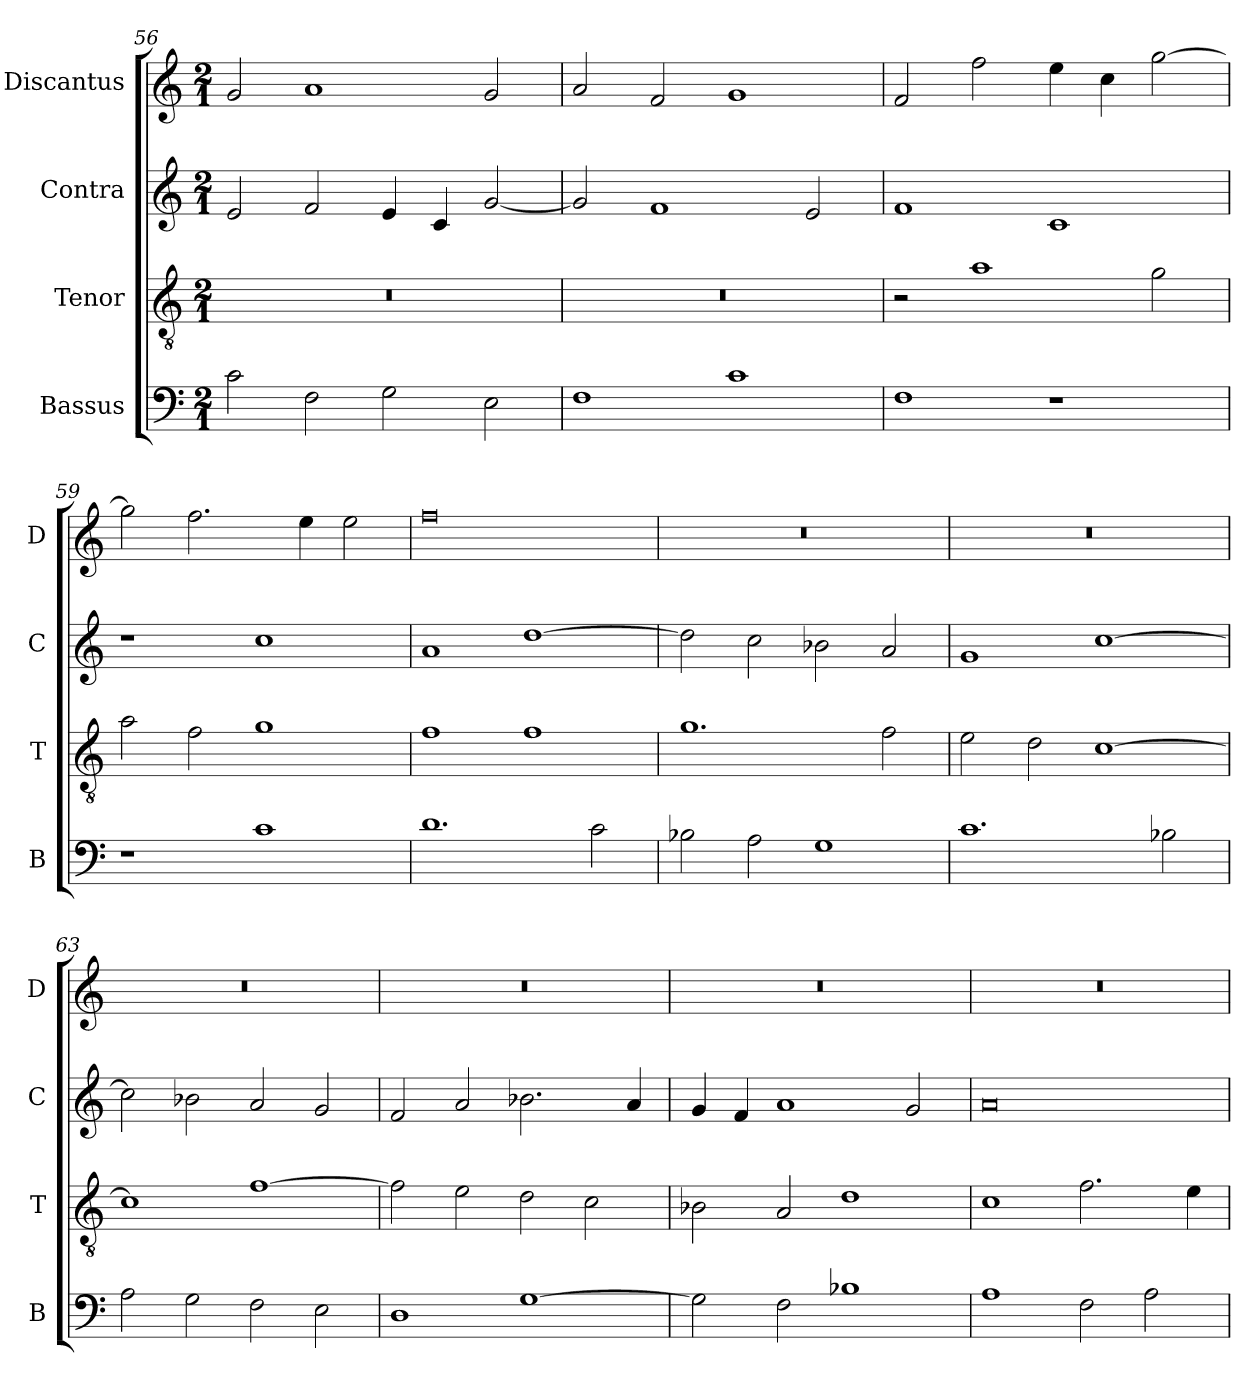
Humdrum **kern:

**kern	**kern	**kern	**kern
*part4	*part3	*part2	*part1
*staff4	*staff3	*staff2	*staff1
*I"Bassus	*I"Tenor	*I"Contra	*I"Discantus
*I'B	*I'T	*I'C	*I'D
*clefF4	*clefGv2	*clefG2	*clefG2
*k[]	*k[]	*k[]	*k[]
*M2/1	*M2/1	*M2/1	*M2/1
=56	=56	=56	=56
2c\	0r	2e/	2g/
2F\	.	2f/	1a
2G\	.	4e/	.
.	.	4c/	.
2E\	.	[2g/	2g/
=57	=57	=57	=57
1F	0r	2g/]	2a/
.	.	1f	2f/
1c	.	.	1g
.	.	2e/	.
=58	=58	=58	=58
1F	2r	1f	2f/
.	1a	.	2ff\
1r	.	1c	4ee\
.	.	.	4cc\
.	2g\	.	[2gg\
=59	=59	=59	=59
1r	2a\	1r	2gg\]
.	2f\	.	2.ff\
1c	1g	1cc	.
.	.	.	4ee\
.	.	.	2ee\
=60	=60	=60	=60
1.d	1f	1a	0ff
.	1f	[1dd	.
2c\	.	.	.
=61	=61	=61	=61
2B-X\	1.g	2dd\]	0r
2A\	.	2cc\	.
1G	.	2b-X\	.
.	2f\	2a/	.
=62	=62	=62	=62
1.c	2e\	1g	0r
.	2d\	.	.
.	[1c	[1cc	.
2B-X\	.	.	.
=63	=63	=63	=63
2A\	1c]	2cc\]	0r
2G\	.	2b-X\	.
2F\	[1f	2a/	.
2E\	.	2g/	.
=64	=64	=64	=64
1D	2f\]	2f/	0r
.	2e\	2a/	.
[1G	2d\	2.b-X\	.
.	2c\	.	.
.	.	4a/	.
=65	=65	=65	=65
2G\]	2B-X\	4g/	0r
.	.	4f/	.
2F\	2A/	1a	.
1B-X	1d	.	.
.	.	2g/	.
=66	=66	=66	=66
1A	1c	0a	0r
2F\	2.f\	.	.
2A\	.	.	.
.	4e\	.	.
=	=	=	=
*-	*-	*-	*-
